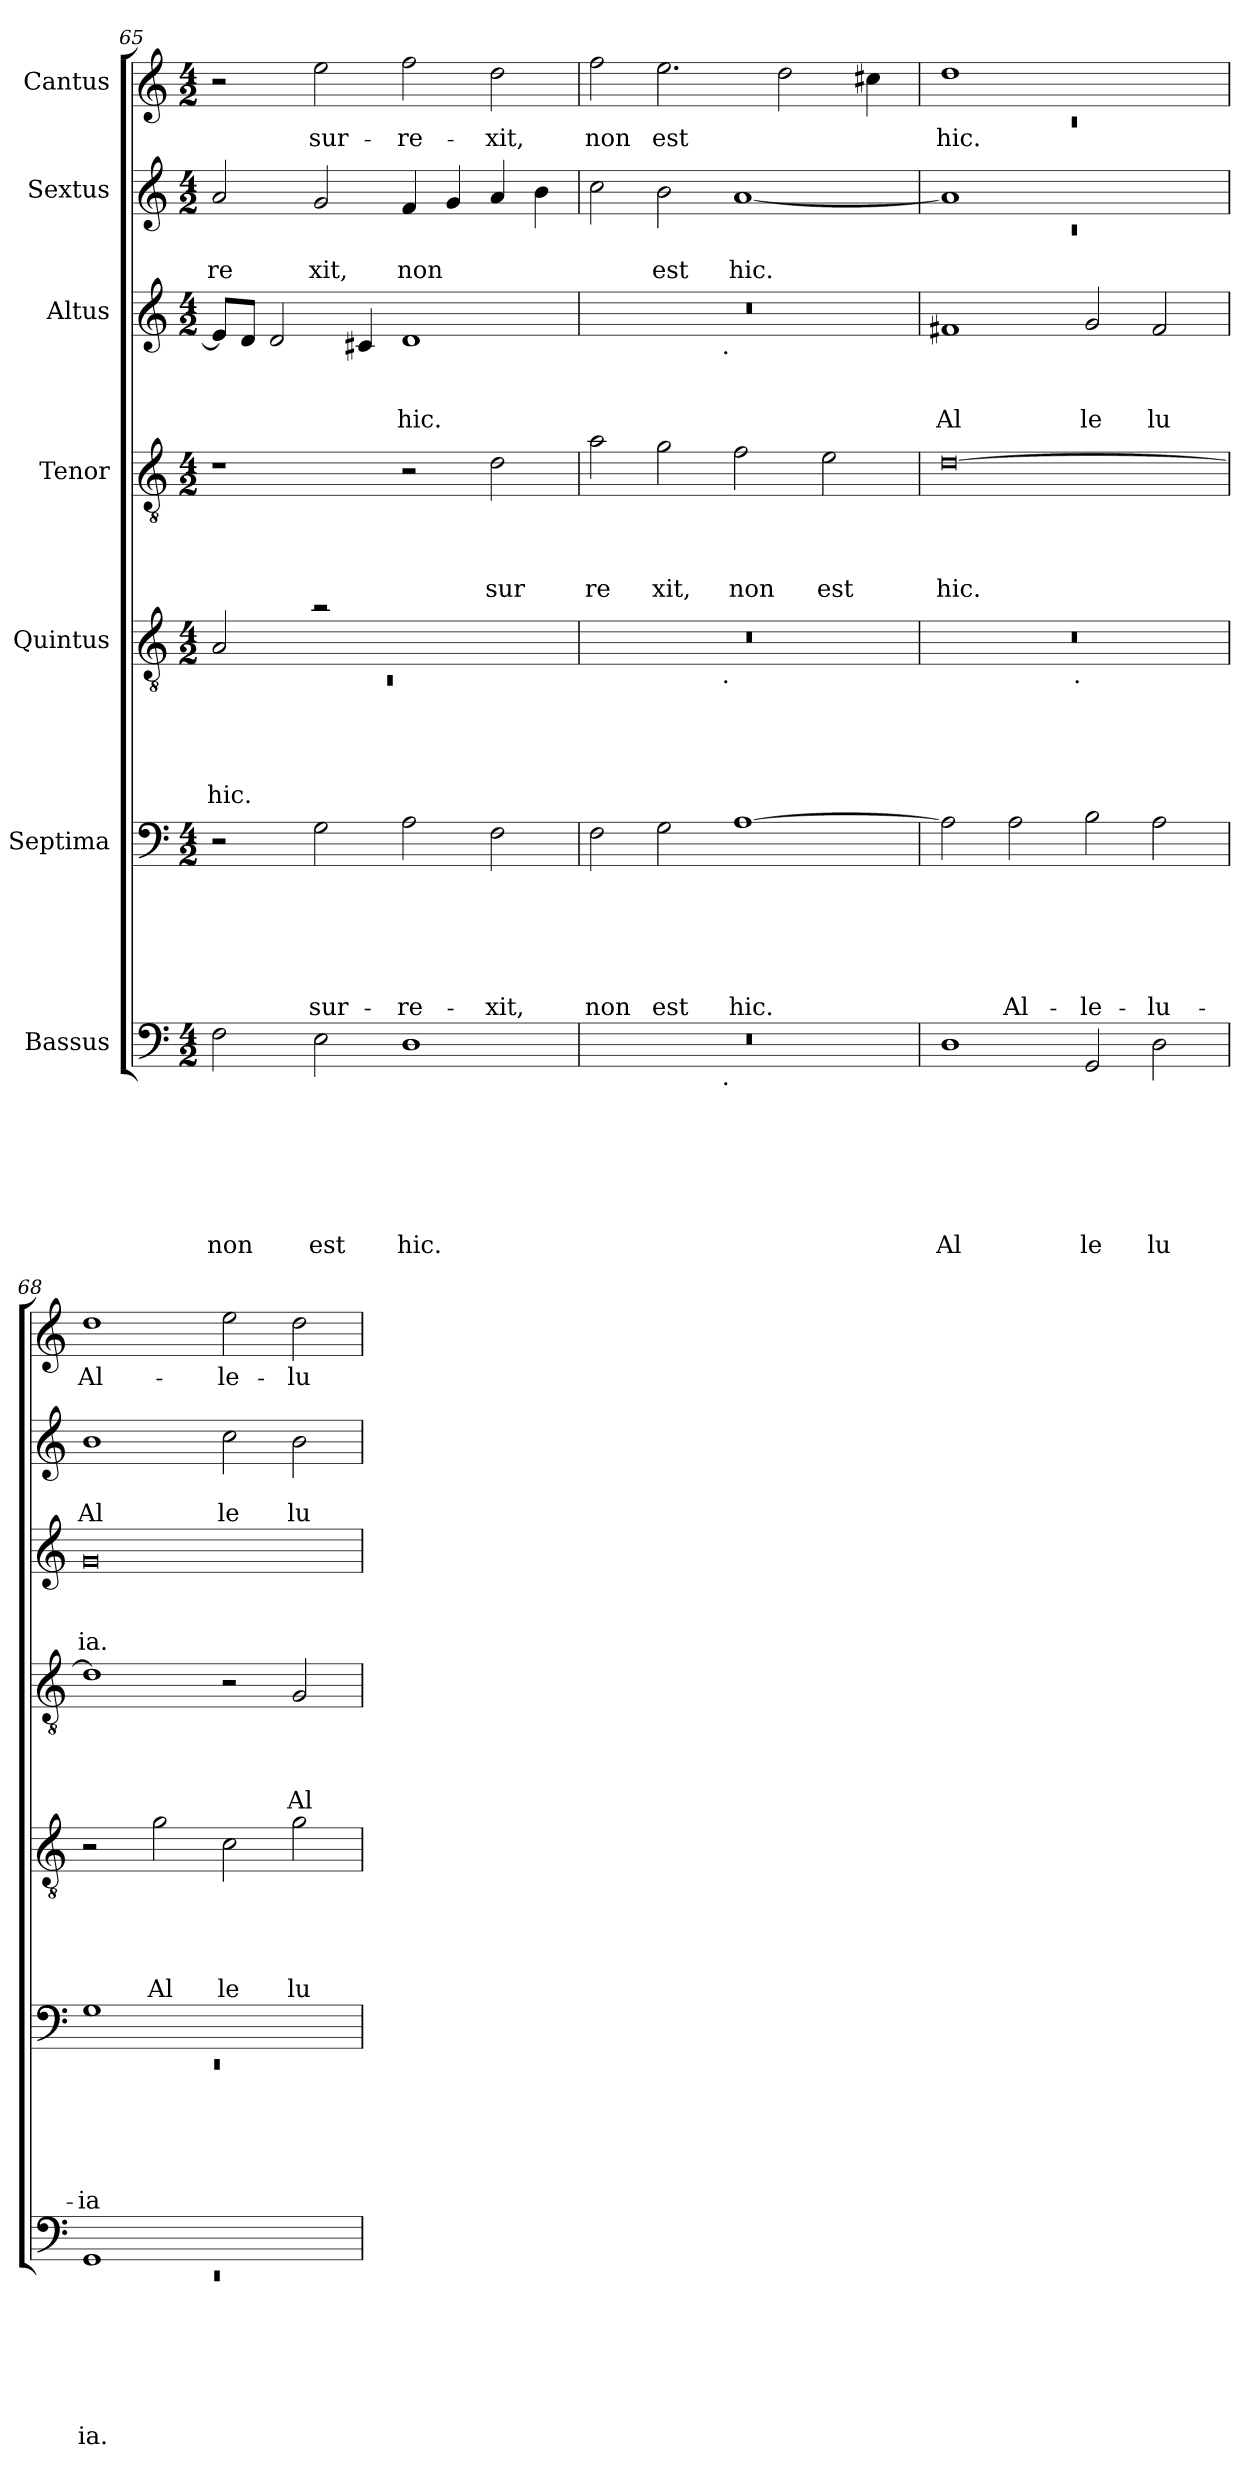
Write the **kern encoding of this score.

**kern	**text	**text	**text	**text	**text	**text	**text	**kern	**text	**text	**text	**text	**text	**text	**kern	**text	**text	**text	**text	**text	**kern	**text	**text	**text	**text	**kern	**text	**text	**text	**kern	**text	**text	**kern	**text
*part7	*part7	*part7	*part7	*part7	*part7	*part7	*part7	*part6	*part6	*part6	*part6	*part6	*part6	*part6	*part5	*part5	*part5	*part5	*part5	*part5	*part4	*part4	*part4	*part4	*part4	*part3	*part3	*part3	*part3	*part2	*part2	*part2	*part1	*part1
*staff7	*staff7	*staff7	*staff7	*staff7	*staff7	*staff7	*staff7	*staff6	*staff6	*staff6	*staff6	*staff6	*staff6	*staff6	*staff5	*staff5	*staff5	*staff5	*staff5	*staff5	*staff4	*staff4	*staff4	*staff4	*staff4	*staff3	*staff3	*staff3	*staff3	*staff2	*staff2	*staff2	*staff1	*staff1
*I"Bassus	*	*	*	*	*	*	*	*I"Septima	*	*	*	*	*	*	*I"Quintus	*	*	*	*	*	*I"Tenor	*	*	*	*	*I"Altus	*	*	*	*I"Sextus	*	*	*I"Cantus	*
!!LO:PB:g=z
*clefF4	*	*	*	*	*	*	*	*clefF4	*	*	*	*	*	*	*clefGv2	*	*	*	*	*	*clefGv2	*	*	*	*	*clefG2	*	*	*	*clefG2	*	*	*clefG2	*
*k[]	*	*	*	*	*	*	*	*k[]	*	*	*	*	*	*	*k[]	*	*	*	*	*	*k[]	*	*	*	*	*k[]	*	*	*	*k[]	*	*	*k[]	*
*C:	*	*	*	*	*	*	*	*C:	*	*	*	*	*	*	*C:	*	*	*	*	*	*C:	*	*	*	*	*C:	*	*	*	*C:	*	*	*C:	*
*M4/2	*	*	*	*	*	*	*	*M4/2	*	*	*	*	*	*	*M4/2	*	*	*	*	*	*M4/2	*	*	*	*	*M4/2	*	*	*	*M4/2	*	*	*M4/2	*
=65	=65	=65	=65	=65	=65	=65	=65	=65	=65	=65	=65	=65	=65	=65	=65	=65	=65	=65	=65	=65	=65	=65	=65	=65	=65	=65	=65	=65	=65	=65	=65	=65	=65	=65
*	*	*	*	*	*	*	*	*	*	*	*	*	*	*	*^	*	*	*	*	*	*	*	*	*	*	*	*	*	*	*	*	*	*	*
!	!	!	!	!	!	!	!LO:LY:b	!	!	!	!	!	!	!	!	!LO:N:vis=1	!	!	!	!	!LO:LY:b	!	!	!	!	!	!	!	!	!	!	!	!LO:LY:b	!	!
2F\	.	.	.	.	.	.	non	2r	.	.	.	.	.	.	2A/	0rC	.	.	.	.	hic.	1r	.	.	.	.	8e/L]	.	.	.	2a/	.	-re	2r	.
.	.	.	.	.	.	.	.	.	.	.	.	.	.	.	.	.	.	.	.	.	.	.	.	.	.	.	8d/J	.	.	.	.	.	.	.	.
.	.	.	.	.	.	.	.	.	.	.	.	.	.	.	.	.	.	.	.	.	.	.	.	.	.	.	2d/	.	.	.	.	.	.	.	.
!	!	!	!	!	!	!	!LO:LY:b	!	!	!	!	!	!	!LO:LY:b	!	!	!	!	!	!	!	!	!	!	!	!	!	!	!	!	!	!	!LO:LY:b	!	!LO:LY:b
2E\	.	.	.	.	.	.	est	2G\	.	.	.	.	.	sur-	2ra	.	.	.	.	.	.	.	.	.	.	.	.	.	.	.	2g/	.	xit,	2ee\	sur-
.	.	.	.	.	.	.	.	.	.	.	.	.	.	.	.	.	.	.	.	.	.	.	.	.	.	.	4c#/	.	.	.	.	.	.	.	.
!	!	!	!	!	!	!	!LO:LY:b	!	!	!	!	!	!	!LO:LY:b	!	!	!	!	!	!	!	!	!	!	!	!	!	!	!	!LO:LY:b	!	!	!LO:LY:b	!	!LO:LY:b
1D	.	.	.	.	.	.	hic.	2A\	.	.	.	.	.	-re-	1ryy	.	.	.	.	.	.	2r	.	.	.	.	1d	.	.	hic.	4f/	.	non	2ff\	-re-
.	.	.	.	.	.	.	.	.	.	.	.	.	.	.	.	.	.	.	.	.	.	.	.	.	.	.	.	.	.	.	4g/	.	.	.	.
!	!	!	!	!	!	!	!	!	!	!	!	!	!	!LO:LY:b	!	!	!	!	!	!	!	!	!	!	!	!LO:LY:b	!	!	!	!	!	!	!	!	!LO:LY:b
.	.	.	.	.	.	.	.	2F\	.	.	.	.	.	-xit,	.	.	.	.	.	.	.	2d\	.	.	.	sur	.	.	.	.	4a/	.	.	2dd\	-xit,
.	.	.	.	.	.	.	.	.	.	.	.	.	.	.	.	.	.	.	.	.	.	.	.	.	.	.	.	.	.	.	4b\	.	.	.	.
=66	=66	=66	=66	=66	=66	=66	=66	=66	=66	=66	=66	=66	=66	=66	=66	=66	=66	=66	=66	=66	=66	=66	=66	=66	=66	=66	=66	=66	=66	=66	=66	=66	=66	=66	=66
!	!	!	!	!	!	!	!	!	!	!	!	!	!	!LO:LY:b	!	!	!	!	!	!	!	!	!	!	!	!LO:LY:b	!	!	!	!	!	!	!	!	!LO:LY:b
*^	*	*	*	*	*	*	*	*	*	*	*	*	*	*	*	*	*	*	*	*	*	*	*	*	*	*	*^	*	*	*	*	*	*	*	*
0r	2ryy	.	.	.	.	.	.	.	2F\	.	.	.	.	.	non	0r	2ryy	.	.	.	.	.	2a\	.	.	.	re	0r	2ryy	.	.	.	2cc\	.	.	2ff\	non
!	!	!	!	!	!	!	!	!	!	!	!	!	!	!	!LO:LY:b	!	!	!	!	!	!	!	!	!	!	!	!LO:LY:b	!	!	!	!	!	!	!	!LO:LY:b	!	!LO:LY:b
.	4...ryy	.	.	.	.	.	.	.	2G\	.	.	.	.	.	est	.	4...ryy	.	.	.	.	.	2g\	.	.	.	xit,	.	4...ryy	.	.	.	2b\	.	est	2.ee\	est
!	!	!	!	!	!	!	!	!	!	!	!	!	!	!	!	!	!	!	!	!	!	!	!	!	!	!	!	!	!LO:TX:b:t=.	!	!	!	!	!	!	!	!
!	!	!	!	!	!	!	!	!	!	!	!	!	!	!	!	!	!LO:TX:b:t=.	!	!	!	!	!	!	!	!	!	!	!	!	!	!	!	!	!	!	!	!
!	!LO:TX:b:t=.	!	!	!	!	!	!	!	!	!	!	!	!	!	!	!	!	!	!	!	!	!	!	!	!	!	!	!	!	!	!	!	!	!	!	!	!
.	1ryy	.	.	.	.	.	.	.	.	.	.	.	.	.	.	.	1ryy	.	.	.	.	.	.	.	.	.	.	.	1ryy	.	.	.	.	.	.	.	.
!	!	!	!	!	!	!	!	!	!	!	!	!	!	!	!LO:LY:b	!	!	!	!	!	!	!	!	!	!	!	!LO:LY:b	!	!	!	!	!	!	!	!LO:LY:b	!	!
.	.	.	.	.	.	.	.	.	[>1A	.	.	.	.	.	hic.	.	.	.	.	.	.	.	2f\	.	.	.	non	.	.	.	.	.	[<1a	.	hic.	.	.
.	.	.	.	.	.	.	.	.	.	.	.	.	.	.	.	.	.	.	.	.	.	.	.	.	.	.	.	.	.	.	.	.	.	.	.	2dd\	.
!	!	!	!	!	!	!	!	!	!	!	!	!	!	!	!	!	!	!	!	!	!	!	!	!	!	!	!LO:LY:b	!	!	!	!	!	!	!	!	!	!
.	.	.	.	.	.	.	.	.	.	.	.	.	.	.	.	.	.	.	.	.	.	.	2e\	.	.	.	est	.	.	.	.	.	.	.	.	.	.
.	.	.	.	.	.	.	.	.	.	.	.	.	.	.	.	.	.	.	.	.	.	.	.	.	.	.	.	.	.	.	.	.	.	.	.	4cc#\	.
.	32ryy	.	.	.	.	.	.	.	.	.	.	.	.	.	.	.	32ryy	.	.	.	.	.	.	.	.	.	.	.	32ryy	.	.	.	.	.	.	.	.
=67	=67	=67	=67	=67	=67	=67	=67	=67	=67	=67	=67	=67	=67	=67	=67	=67	=67	=67	=67	=67	=67	=67	=67	=67	=67	=67	=67	=67	=67	=67	=67	=67	=67	=67	=67	=67	=67
*	*	*	*	*	*	*	*	*	*	*	*	*	*	*	*	*	*	*	*	*	*	*	*	*	*	*	*	*	*	*	*	*	*^	*	*	*^	*
!	!	!	!	!	!	!	!	!LO:LY:b	!	!	!	!	!	!	!	!	!	!	!	!	!	!	!	!	!	!	!LO:LY:b	!	!	!	!	!LO:LY:b	!	!LO:N:vis=1	!	!	!	!LO:N:vis=1	!LO:LY:b
*v	*v	*	*	*	*	*	*	*	*	*	*	*	*	*	*	*	*	*	*	*	*	*	*	*	*	*	*	*v	*v	*	*	*	*	*	*	*	*	*	*
1D	.	.	.	.	.	.	Al	2A\]	.	.	.	.	.	.	0r	2ryy	.	.	.	.	.	[>0d	.	.	.	hic.	1f#X	.	.	Al	1a]	0rc	.	.	1dd	0rc	hic.
!	!	!	!	!	!	!	!	!	!	!	!	!	!	!LO:LY:b	!	!	!	!	!	!	!	!	!	!	!	!	!	!	!	!	!	!	!	!	!	!	!
.	.	.	.	.	.	.	.	2A\	.	.	.	.	.	Al-	.	4...ryy	.	.	.	.	.	.	.	.	.	.	.	.	.	.	.	.	.	.	.	.	.
!	!	!	!	!	!	!	!	!	!	!	!	!	!	!	!	!LO:TX:b:t=.	!	!	!	!	!	!	!	!	!	!	!	!	!	!	!	!	!	!	!	!	!
.	.	.	.	.	.	.	.	.	.	.	.	.	.	.	.	1ryy	.	.	.	.	.	.	.	.	.	.	.	.	.	.	.	.	.	.	.	.	.
!	!	!	!	!	!	!	!LO:LY:b	!	!	!	!	!	!	!LO:LY:b	!	!	!	!	!	!	!	!	!	!	!	!	!	!	!	!LO:LY:b	!	!	!	!	!	!	!
2GG/	.	.	.	.	.	.	le	2B\	.	.	.	.	.	-le-	.	.	.	.	.	.	.	.	.	.	.	.	2g/	.	.	le	1ryy	.	.	.	1ryy	.	.
!	!	!	!	!	!	!	!LO:LY:b	!	!	!	!	!	!	!LO:LY:b	!	!	!	!	!	!	!	!	!	!	!	!	!	!	!	!LO:LY:b	!	!	!	!	!	!	!
2D\	.	.	.	.	.	.	lu	2A\	.	.	.	.	.	-lu-	.	.	.	.	.	.	.	.	.	.	.	.	2f#/	.	.	lu	.	.	.	.	.	.	.
.	.	.	.	.	.	.	.	.	.	.	.	.	.	.	.	32ryy	.	.	.	.	.	.	.	.	.	.	.	.	.	.	.	.	.	.	.	.	.
=68	=68	=68	=68	=68	=68	=68	=68	=68	=68	=68	=68	=68	=68	=68	=68	=68	=68	=68	=68	=68	=68	=68	=68	=68	=68	=68	=68	=68	=68	=68	=68	=68	=68	=68	=68	=68	=68
*^	*	*	*	*	*	*	*	*^	*	*	*	*	*	*	*	*	*	*	*	*	*	*	*	*	*	*	*	*	*	*	*	*	*	*	*	*	*
!	!LO:N:vis=1	!	!	!	!	!	!	!LO:LY:b	!	!LO:N:vis=1	!	!	!	!	!	!LO:LY:b	!	!	!	!	!	!	!	!	!	!	!	!	!	!	!	!LO:LY:b	!	!	!	!LO:LY:b	!	!	!LO:LY:b
*	*	*	*	*	*	*	*	*	*	*	*	*	*	*	*	*	*	*	*	*	*	*	*	*	*	*	*	*	*	*	*	*	*v	*v	*	*	*	*	*
*	*	*	*	*	*	*	*	*	*	*	*	*	*	*	*	*	*v	*v	*	*	*	*	*	*	*	*	*	*	*	*	*	*	*	*	*	*v	*v	*
1GG	0rEE	.	.	.	.	.	.	ia.	1G	0rEE	.	.	.	.	.	-ia	2r	.	.	.	.	.	1d]	.	.	.	.	0g	.	.	ia.	1b	.	Al	1dd	Al-
!	!	!	!	!	!	!	!	!	!	!	!	!	!	!	!	!	!	!	!	!	!	!LO:LY:b	!	!	!	!	!	!	!	!	!	!	!	!	!	!
.	.	.	.	.	.	.	.	.	.	.	.	.	.	.	.	.	2g\	.	.	.	.	Al	.	.	.	.	.	.	.	.	.	.	.	.	.	.
!	!	!	!	!	!	!	!	!	!	!	!	!	!	!	!	!	!	!	!	!	!	!LO:LY:b	!	!	!	!	!	!	!	!	!	!	!	!LO:LY:b	!	!LO:LY:b
1ryy	.	.	.	.	.	.	.	.	1ryy	.	.	.	.	.	.	.	2c\	.	.	.	.	le	2r	.	.	.	.	.	.	.	.	2cc\	.	le	2ee\	-le-
!	!	!	!	!	!	!	!	!	!	!	!	!	!	!	!	!	!	!	!	!	!	!LO:LY:b	!	!	!	!	!LO:LY:b	!	!	!	!	!	!	!LO:LY:b	!	!LO:LY:b
.	.	.	.	.	.	.	.	.	.	.	.	.	.	.	.	.	2g\	.	.	.	.	lu	2G/	.	.	.	Al	.	.	.	.	2b\	.	lu	2dd\	-lu-
*v	*v	*	*	*	*	*	*	*	*	*	*	*	*	*	*	*	*	*	*	*	*	*	*	*	*	*	*	*	*	*	*	*	*	*	*	*
*	*	*	*	*	*	*	*	*v	*v	*	*	*	*	*	*	*	*	*	*	*	*	*	*	*	*	*	*	*	*	*	*	*	*	*	*
=	=	=	=	=	=	=	=	=	=	=	=	=	=	=	=	=	=	=	=	=	=	=	=	=	=	=	=	=	=	=	=	=	=	=
*-	*-	*-	*-	*-	*-	*-	*-	*-	*-	*-	*-	*-	*-	*-	*-	*-	*-	*-	*-	*-	*-	*-	*-	*-	*-	*-	*-	*-	*-	*-	*-	*-	*-	*-
